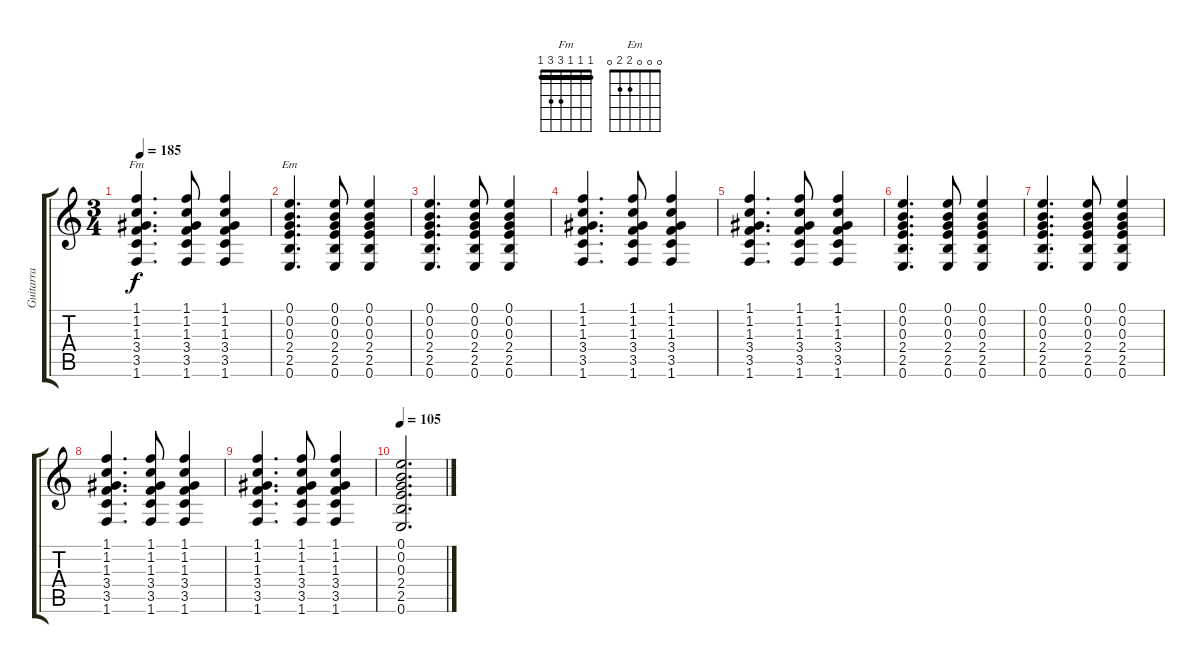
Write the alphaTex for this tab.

\track ("Guitarra" "Guitarra") {instrument acousticguitarnylon}
\staff {score tabs}
\tuning (E4 B3 G3 D3 A2 E2) {hide}
\chord ("Fm" 1 1 1 3 3 1) {barre 1}
\chord ("Em" 0 0 0 2 2 0)
\ts (3 4)
\tempo 185
\clef g2
\ks c
(1.1 1.2 1.3 3.4 3.5 1.6).4{d ch "Fm" dy f} (1.1 1.2 1.3 3.4 3.5 1.6).8 (1.1 1.2 1.3 3.4 3.5 1.6).4 |
(0.1 0.2 0.3 2.4 2.5 0.6).4{d ch "Em"} (0.1 0.2 0.3 2.4 2.5 0.6).8 (0.1 0.2 0.3 2.4 2.5 0.6).4 |
(0.1 0.2 0.3 2.4 2.5 0.6).4{d} (0.1 0.2 0.3 2.4 2.5 0.6).8 (0.1 0.2 0.3 2.4 2.5 0.6).4 |
(1.1 1.2 1.3 3.4 3.5 1.6).4{d} (1.1 1.2 1.3 3.4 3.5 1.6).8 (1.1 1.2 1.3 3.4 3.5 1.6).4 |
(1.1 1.2 1.3 3.4 3.5 1.6).4{d} (1.1 1.2 1.3 3.4 3.5 1.6).8 (1.1 1.2 1.3 3.4 3.5 1.6).4 |
(0.1 0.2 0.3 2.4 2.5 0.6).4{d} (0.1 0.2 0.3 2.4 2.5 0.6).8 (0.1 0.2 0.3 2.4 2.5 0.6).4 |
(0.1 0.2 0.3 2.4 2.5 0.6).4{d} (0.1 0.2 0.3 2.4 2.5 0.6).8 (0.1 0.2 0.3 2.4 2.5 0.6).4 |
(1.1 1.2 1.3 3.4 3.5 1.6).4{d} (1.1 1.2 1.3 3.4 3.5 1.6).8 (1.1 1.2 1.3 3.4 3.5 1.6).4 |
(1.1 1.2 1.3 3.4 3.5 1.6).4{d} (1.1 1.2 1.3 3.4 3.5 1.6).8 (1.1 1.2 1.3 3.4 3.5 1.6).4 |
\tempo 105
(0.1 0.2 0.3 2.4 2.5 0.6).2{d}
